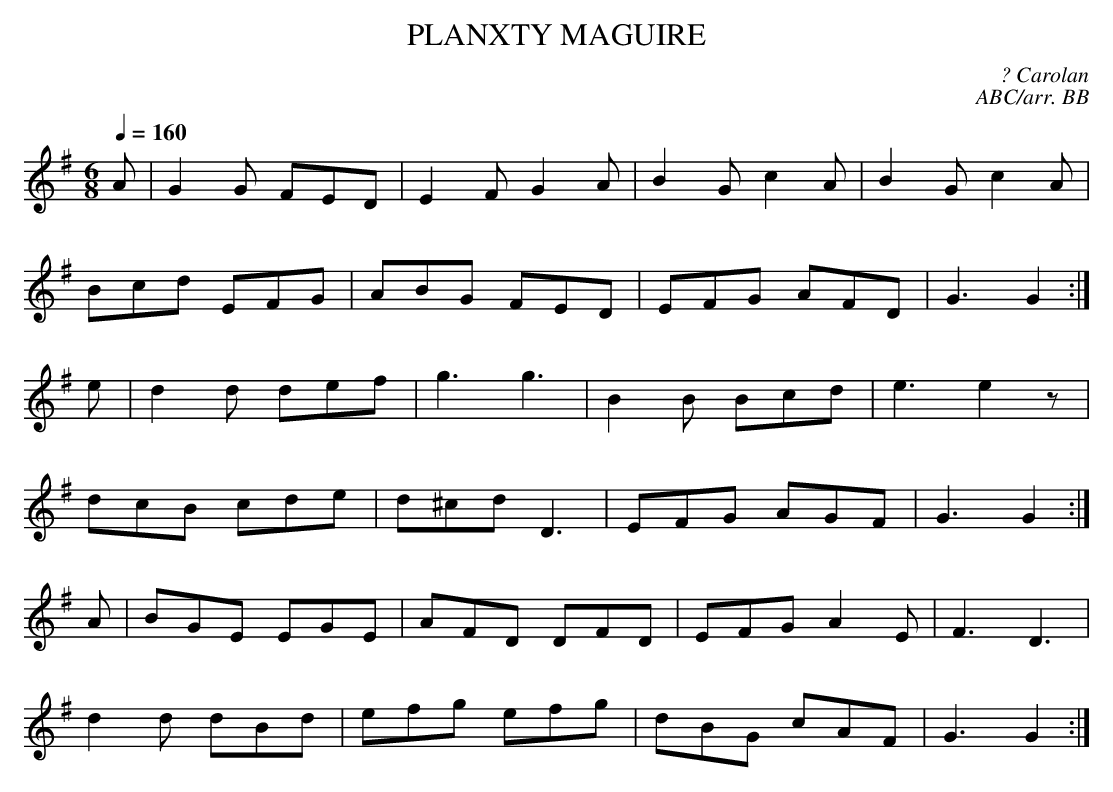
X:1
T:PLANXTY MAGUIRE
C:? Carolan
C:ABC/arr. BB
I've made this a 3-part tune.
Q:1/4=160
L:1/8
M:6/8
K:G
A|G2G FED|E2F G2A|B2G c2A|B2G c2A|
Bcd EFG|ABG FED|EFG AFD|G3 G2 :|
e|d2d def|g3 g3|B2B Bcd|e3 e2z|
dcB cde|d^cd D3|EFG AGF|G3 G2 :|
A|BGE EGE|AFD DFD|EFG A2E|F3 D3|
d2d dBd|efg efg|dBG cAF|G3 G2:|
